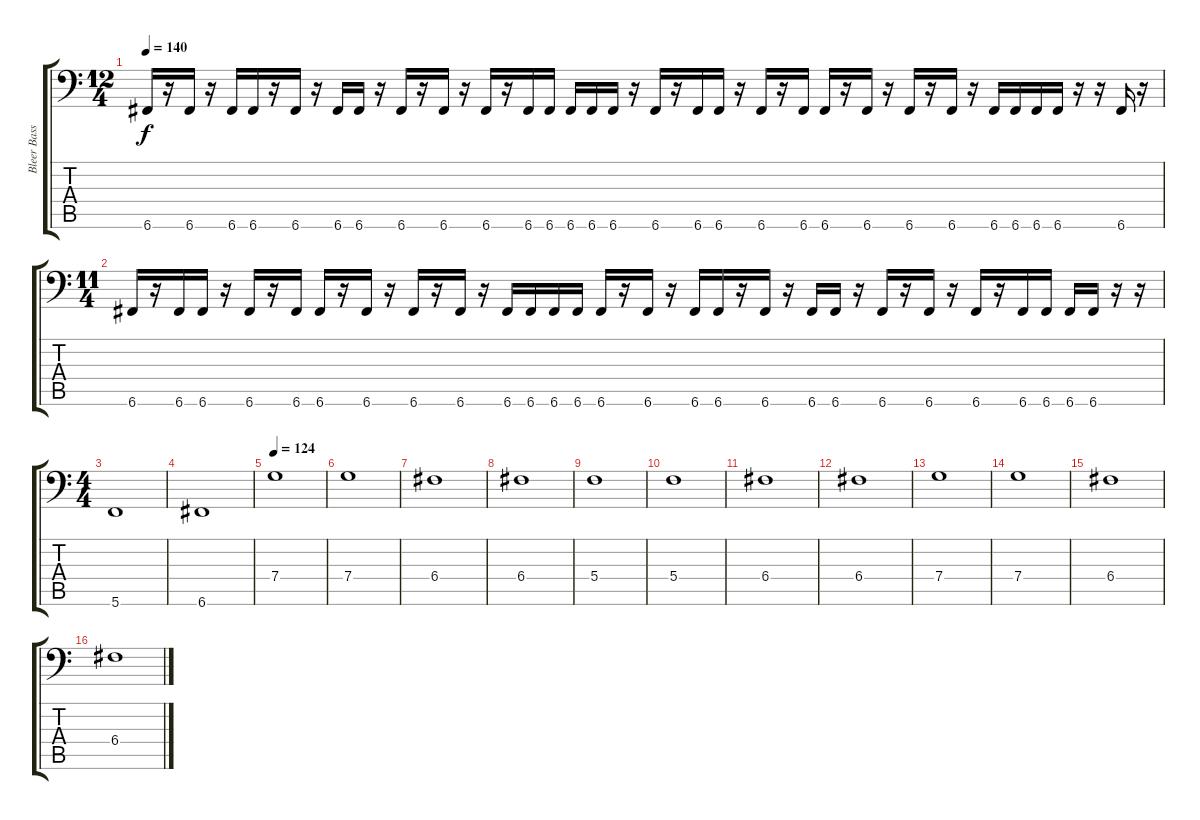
\track ("Bleer Bass" "Bleer Bass") {instrument electricbasspick}
\staff {score tabs}
\tuning (D3 A2 F2 C2 G1 C1) {hide}
\ts (12 4)
\tempo 140
\clef f4
\ks c
6.6.16{dy f} r.16 6.6.16 r.16 6.6.16 6.6.16 r.16 6.6.16 r.16 6.6.16 6.6.16 r.16 6.6.16 r.16 6.6.16 r.16 6.6.16 r.16 6.6.16 6.6.16 6.6.16 6.6.16 6.6.16 r.16 6.6.16 r.16 6.6.16 6.6.16 r.16 6.6.16 r.16 6.6.16 6.6.16 r.16 6.6.16 r.16 6.6.16 r.16 6.6.16 r.16 6.6.16 6.6.16 6.6.16 6.6.16 r.16 r.16 6.6.16 r.16 |
\ts (11 4)
6.6.16 r.16 6.6.16 6.6.16 r.16 6.6.16 r.16 6.6.16 6.6.16 r.16 6.6.16 r.16 6.6.16 r.16 6.6.16 r.16 6.6.16 6.6.16 6.6.16 6.6.16 6.6.16 r.16 6.6.16 r.16 6.6.16 6.6.16 r.16 6.6.16 r.16 6.6.16 6.6.16 r.16 6.6.16 r.16 6.6.16 r.16 6.6.16 r.16 6.6.16 6.6.16 6.6.16 6.6.16 r.16 r.16 |
\ts (4 4)
5.6.1 |
6.6.1 |
\tempo 124
7.4.1 |
7.4.1 |
6.4.1 |
6.4.1 |
5.4.1 |
5.4.1 |
6.4.1 |
6.4.1 |
7.4.1 |
7.4.1 |
6.4.1 |
6.4.1
